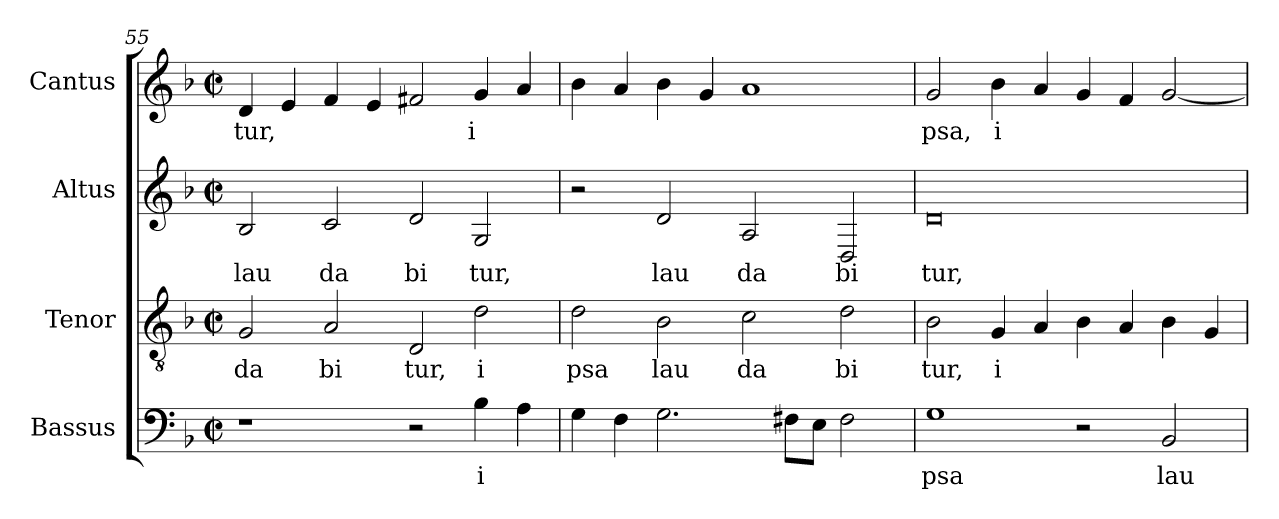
**kern	**text	**kern	**text	**kern	**text	**kern	**text
*part4	*part4	*part3	*part3	*part2	*part2	*part1	*part1
*staff4	*staff4	*staff3	*staff3	*staff2	*staff2	*staff1	*staff1
*I"Bassus	*	*I"Tenor	*	*I"Altus	*	*I"Cantus	*
*clefF4	*	*clefGv2	*	*clefG2	*	*clefG2	*
*k[b-]	*	*k[b-]	*	*k[b-]	*	*k[b-]	*
*F:	*	*F:	*	*F:	*	*F:	*
*M2/2	*	*M2/2	*	*M2/2	*	*M2/2	*
*met(c|)	*	*met(c|)	*	*met(c|)	*	*met(c|)	*
=55	=55	=55	=55	=55	=55	=55	=55
!	!	!	!LO:LY:b:cj	!	!LO:LY:b:cj	!	!LO:LY:b:cj
1r	.	2G/	da	2B-/	lau	4d/	tur,
!	!	!	!	!	!	!	!LO:LY:b:cj
.	.	.	.	.	.	4e/	.
!	!	!	!LO:LY:b:cj	!	!LO:LY:b:cj	!	!LO:LY:b:cj
.	.	2A/	bi	2c/	da	4f/	.
!	!	!	!	!	!	!	!LO:LY:b:cj
.	.	.	.	.	.	4e/	.
!	!	!	!LO:LY:b:cj	!	!LO:LY:b:cj	!	!LO:LY:b:cj
2r	.	2D/	tur,	2d/	bi	2f#X/	.
!	!LO:LY:b:cj	!	!LO:LY:b:cj	!	!LO:LY:b:cj	!	!LO:LY:b:cj
4B-\	i	2d\	i	2G/	tur,	4g/	i
!	!LO:LY:b:cj	!	!	!	!	!	!LO:LY:b:cj
4A\	.	.	.	.	.	4a/	.
=56	=56	=56	=56	=56	=56	=56	=56
!	!LO:LY:b:cj	!	!LO:LY:b:cj	!	!	!	!LO:LY:b:cj
4G\	.	2d\	psa	2r	.	4b-\	.
!	!LO:LY:b:cj	!	!	!	!	!	!LO:LY:b:cj
4F\	.	.	.	.	.	4a/	.
!	!LO:LY:b:cj	!	!LO:LY:b:cj	!	!LO:LY:b:cj	!	!LO:LY:b:cj
2.G\	.	2B-\	lau	2d/	lau	4b-\	.
!	!	!	!	!	!	!	!LO:LY:b:cj
.	.	.	.	.	.	4g/	.
!	!	!	!LO:LY:b:cj	!	!LO:LY:b:cj	!	!LO:LY:b:cj
.	.	2c\	da	2A/	da	1a	.
!	!LO:LY:b:cj	!	!	!	!	!	!
8F#\L	.	.	.	.	.	.	.
!	!LO:LY:b:cj	!	!	!	!	!	!
8E\J	.	.	.	.	.	.	.
!	!LO:LY:b:cj	!	!LO:LY:b:cj	!	!LO:LY:b:cj	!	!
2F#\	.	2d\	bi	2D/	bi	.	.
!!LO:PB:g=z
=57	=57	=57	=57	=57	=57	=57	=57
!	!LO:LY:b:cj	!	!LO:LY:b:cj	!	!LO:LY:b:cj	!	!LO:LY:b:cj
1G	psa	2B-\	tur,	0d	tur,	2g/	psa,
!	!	!	!LO:LY:b:cj	!	!	!	!LO:LY:b:cj
.	.	4G/	i	.	.	4b-\	i
!	!	!	!LO:LY:b:cj	!	!	!	!LO:LY:b:cj
.	.	4A/	.	.	.	4a/	.
!	!	!	!LO:LY:b:cj	!	!	!	!LO:LY:b:cj
2r	.	4B-\	.	.	.	4g/	.
!	!	!	!LO:LY:b:cj	!	!	!	!LO:LY:b:cj
.	.	4A/	.	.	.	4f/	.
!	!LO:LY:b:cj	!	!LO:LY:b:cj	!	!	!	!LO:LY:b:cj
2BB-/	lau-	4B-\	.	.	.	[<2g/	.
!	!	!	!LO:LY:b:cj	!	!	!	!
.	.	4G/	.	.	.	.	.
=	=	=	=	=	=	=	=
*-	*-	*-	*-	*-	*-	*-	*-
